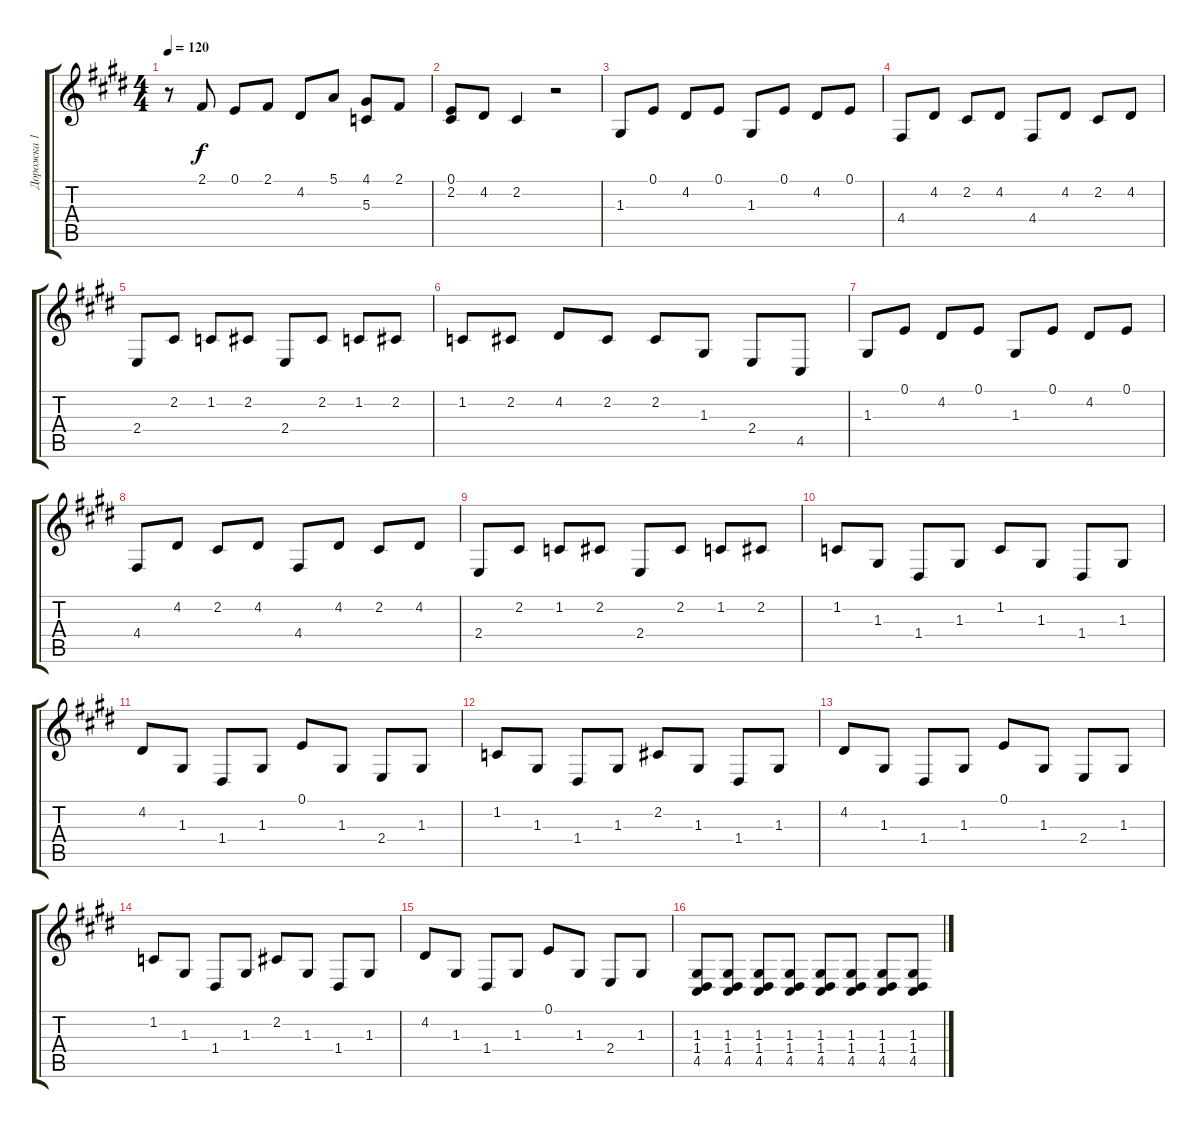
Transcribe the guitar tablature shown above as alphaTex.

\track ("Дорожка 1" "Дорожка 1") {instrument acousticgrandpiano}
\staff {score tabs}
\tuning (E4 B3 G3 D3 A2 E2) {hide}
\ts (4 4)
\tempo 120
\clef g2
\ks e
r.8{dy f} 2.1.8 0.1.8 2.1.8 4.2.8 5.1.8 (4.1 5.3).8 2.1.8 |
(0.1 2.2).8 4.2.8 2.2.4 r.2 |
1.3.8 0.1.8 4.2.8 0.1.8 1.3.8 0.1.8 4.2.8 0.1.8 |
4.4.8 4.2.8 2.2.8 4.2.8 4.4.8 4.2.8 2.2.8 4.2.8 |
2.4.8 2.2.8 1.2.8 2.2.8 2.4.8 2.2.8 1.2.8 2.2.8 |
1.2.8 2.2.8 4.2.8 2.2.8 2.2.8 1.3.8 2.4.8 4.5.8 |
1.3.8 0.1.8 4.2.8 0.1.8 1.3.8 0.1.8 4.2.8 0.1.8 |
4.4.8 4.2.8 2.2.8 4.2.8 4.4.8 4.2.8 2.2.8 4.2.8 |
2.4.8 2.2.8 1.2.8 2.2.8 2.4.8 2.2.8 1.2.8 2.2.8 |
1.2.8 1.3.8 1.4.8 1.3.8 1.2.8 1.3.8 1.4.8 1.3.8 |
4.2.8 1.3.8 1.4.8 1.3.8 0.1.8 1.3.8 2.4.8 1.3.8 |
1.2.8 1.3.8 1.4.8 1.3.8 2.2.8 1.3.8 1.4.8 1.3.8 |
4.2.8 1.3.8 1.4.8 1.3.8 0.1.8 1.3.8 2.4.8 1.3.8 |
1.2.8 1.3.8 1.4.8 1.3.8 2.2.8 1.3.8 1.4.8 1.3.8 |
4.2.8 1.3.8 1.4.8 1.3.8 0.1.8 1.3.8 2.4.8 1.3.8 |
(1.3 1.4 4.5).8 (1.3 1.4 4.5).8 (1.3 1.4 4.5).8 (1.3 1.4 4.5).8 (1.3 1.4 4.5).8 (1.3 1.4 4.5).8 (1.3 1.4 4.5).8 (1.3 1.4 4.5).8
